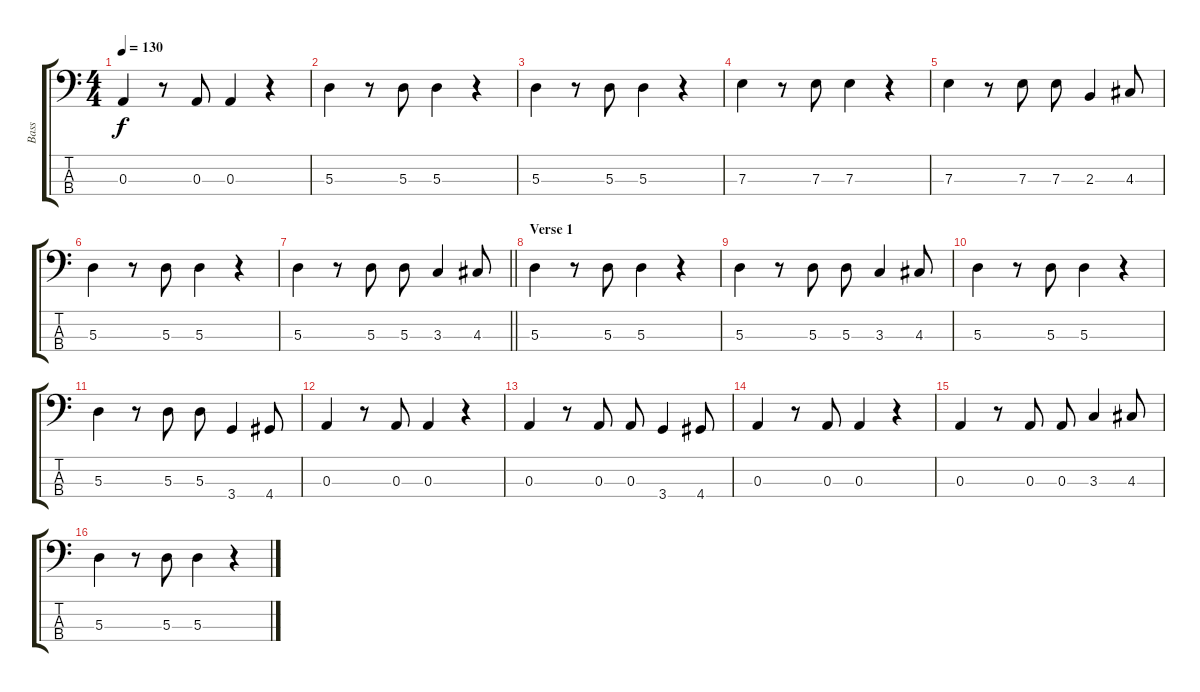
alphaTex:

\track ("Bass" "Bass") {instrument electricbassfinger}
\staff {score tabs}
\tuning (G2 D2 A1 E1) {hide}
\ts (4 4)
\tempo 130
\clef f4
\ks c
0.3.4{dy f} r.8 0.3.8 0.3.4 r.4 |
5.3.4 r.8 5.3.8 5.3.4 r.4 |
5.3.4 r.8 5.3.8 5.3.4 r.4 |
7.3.4 r.8 7.3.8 7.3.4 r.4 |
7.3.4 r.8 7.3.8 7.3.8 2.3.4 4.3.8 |
5.3.4 r.8 5.3.8 5.3.4 r.4 |
\barLineRight lightlight
5.3.4 r.8 5.3.8 5.3.8 3.3.4 4.3.8 |
\section ("" "Verse 1")
5.3.4 r.8 5.3.8 5.3.4 r.4 |
5.3.4 r.8 5.3.8 5.3.8 3.3.4 4.3.8 |
5.3.4 r.8 5.3.8 5.3.4 r.4 |
5.3.4 r.8 5.3.8 5.3.8 3.4.4 4.4.8 |
0.3.4 r.8 0.3.8 0.3.4 r.4 |
0.3.4 r.8 0.3.8 0.3.8 3.4.4 4.4.8 |
0.3.4 r.8 0.3.8 0.3.4 r.4 |
0.3.4 r.8 0.3.8 0.3.8 3.3.4 4.3.8 |
5.3.4 r.8 5.3.8 5.3.4 r.4
